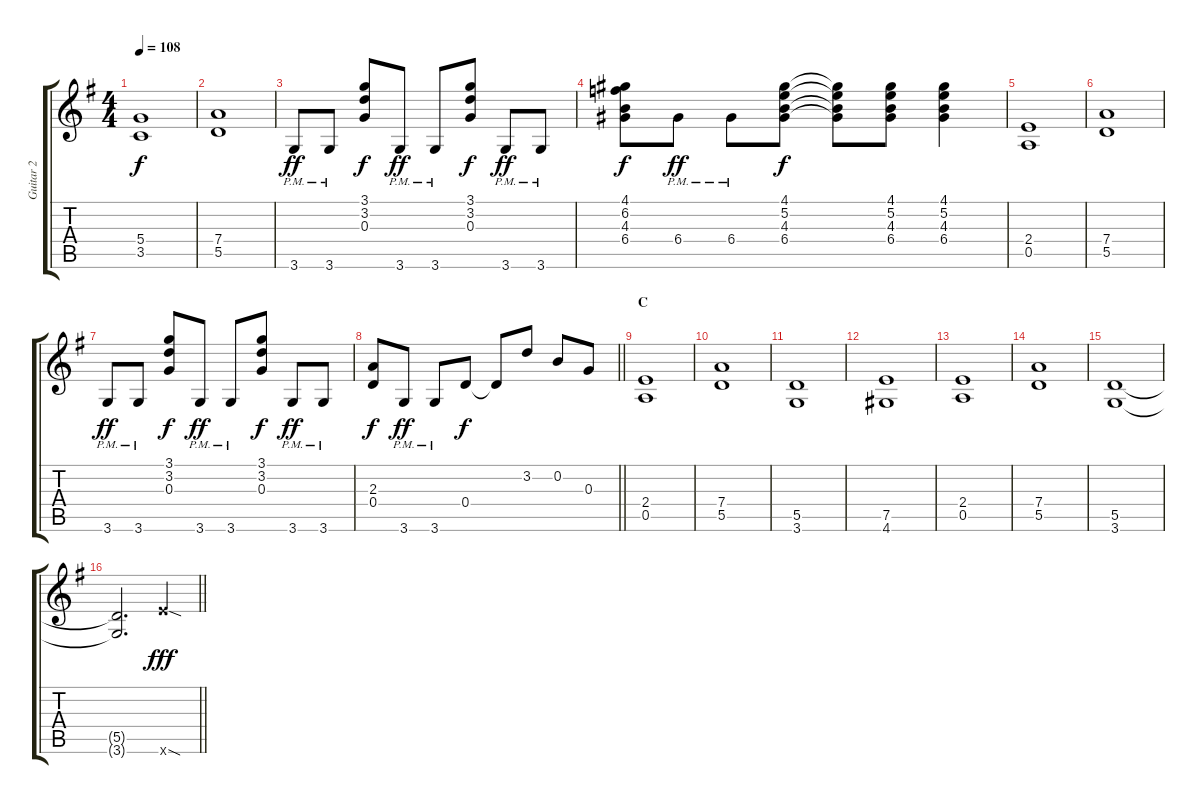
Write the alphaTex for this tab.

\track ("Guitar 2" "Guitar 2") {instrument distortionguitar}
\staff {score tabs}
\tuning (E4 B3 G3 D3 A2 E2) {hide}
\ts (4 4)
\tempo 108
\clef g2
\ks g
(5.4 3.5).1{dy f} |
(7.4 5.5).1 |
3.6{pm}.8{dy ff} 3.6{pm}.8 (3.1 3.2 0.3).8{dy f} 3.6{pm}.8{dy ff} 3.6{pm}.8 (3.1 3.2 0.3).8{dy f} 3.6{pm}.8{dy ff} 3.6{pm}.8 |
(4.1 6.2 4.3 6.4).8{dy f} 6.4{pm}.8{dy ff} 6.4{pm}.8 (4.1 5.2 4.3 6.4).8{dy f} (4.1{t} 5.2{t} 4.3{t} 6.4{t}).8 (4.1 5.2 4.3 6.4).8 (4.1 5.2 4.3 6.4).4 |
(2.4 0.5).1 |
(7.4 5.5).1 |
3.6{pm}.8{dy ff} 3.6{pm}.8 (3.1 3.2 0.3).8{dy f} 3.6{pm}.8{dy ff} 3.6{pm}.8 (3.1 3.2 0.3).8{dy f} 3.6{pm}.8{dy ff} 3.6{pm}.8 |
\barLineRight lightlight
(2.3 0.4).8{dy f} 3.6{pm}.8{dy ff} 3.6{pm}.8 0.4.8{dy f} 0.4{t}.8 3.2.8 0.2.8 0.3.8 |
\section ("" "C")
(2.4 0.5).1 |
(7.4 5.5).1 |
(5.5 3.6).1 |
(7.5 4.6).1 |
(2.4 0.5).1 |
(7.4 5.5).1 |
(5.5 3.6).1 |
\barLineRight lightlight
(5.5{t} 3.6{t}).2{d} 12.6{sod x}.4{dy fff}
